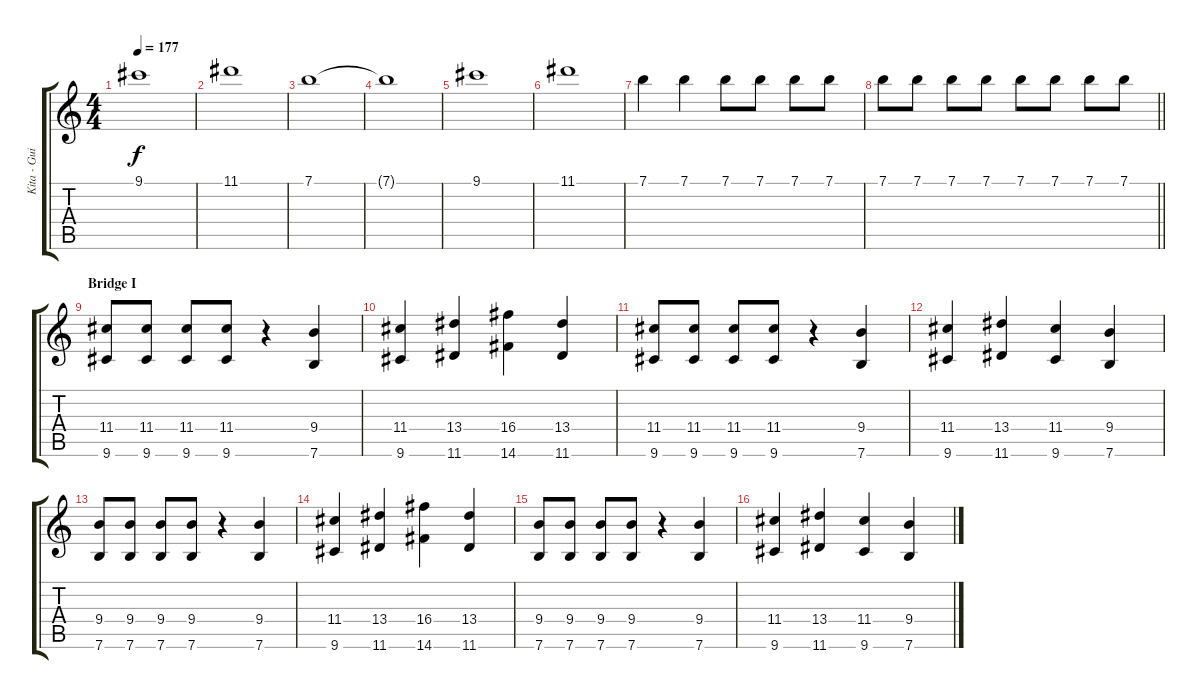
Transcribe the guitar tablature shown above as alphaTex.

\track ("Kita - Guitar" "Kita - Gui") {instrument acousticguitarnylon}
\staff {score tabs}
\tuning (E4 B3 G3 D3 A2 E2) {hide}
\ts (4 4)
\tempo 177
\clef g2
\ks c
9.1.1{dy f volume 16 instrument acousticguitarnylon} |
11.1.1 |
7.1.1 |
7.1{t}.1 |
9.1.1 |
11.1.1 |
7.1.4{txt ""} 7.1.4 7.1.8 7.1.8 7.1.8 7.1.8 |
\barLineRight lightlight
7.1.8 7.1.8 7.1.8 7.1.8 7.1.8 7.1.8 7.1.8 7.1.8 |
\section ("" "Bridge I")
(11.4 9.6).8{instrument overdrivenguitar} (11.4 9.6).8 (11.4 9.6).8 (11.4 9.6).8 r.4 (9.4 7.6).4 |
(11.4 9.6).4 (13.4 11.6).4 (16.4 14.6).4 (13.4 11.6).4 |
(11.4 9.6).8 (11.4 9.6).8 (11.4 9.6).8 (11.4 9.6).8 r.4 (9.4 7.6).4 |
(11.4 9.6).4 (13.4 11.6).4 (11.4 9.6).4 (9.4 7.6).4 |
(9.4 7.6).8 (9.4 7.6).8 (9.4 7.6).8 (9.4 7.6).8 r.4 (9.4 7.6).4 |
(11.4 9.6).4 (13.4 11.6).4 (16.4 14.6).4 (13.4 11.6).4 |
(9.4 7.6).8 (9.4 7.6).8 (9.4 7.6).8 (9.4 7.6).8 r.4 (9.4 7.6).4 |
(11.4 9.6).4 (13.4 11.6).4 (11.4 9.6).4 (9.4 7.6).4
